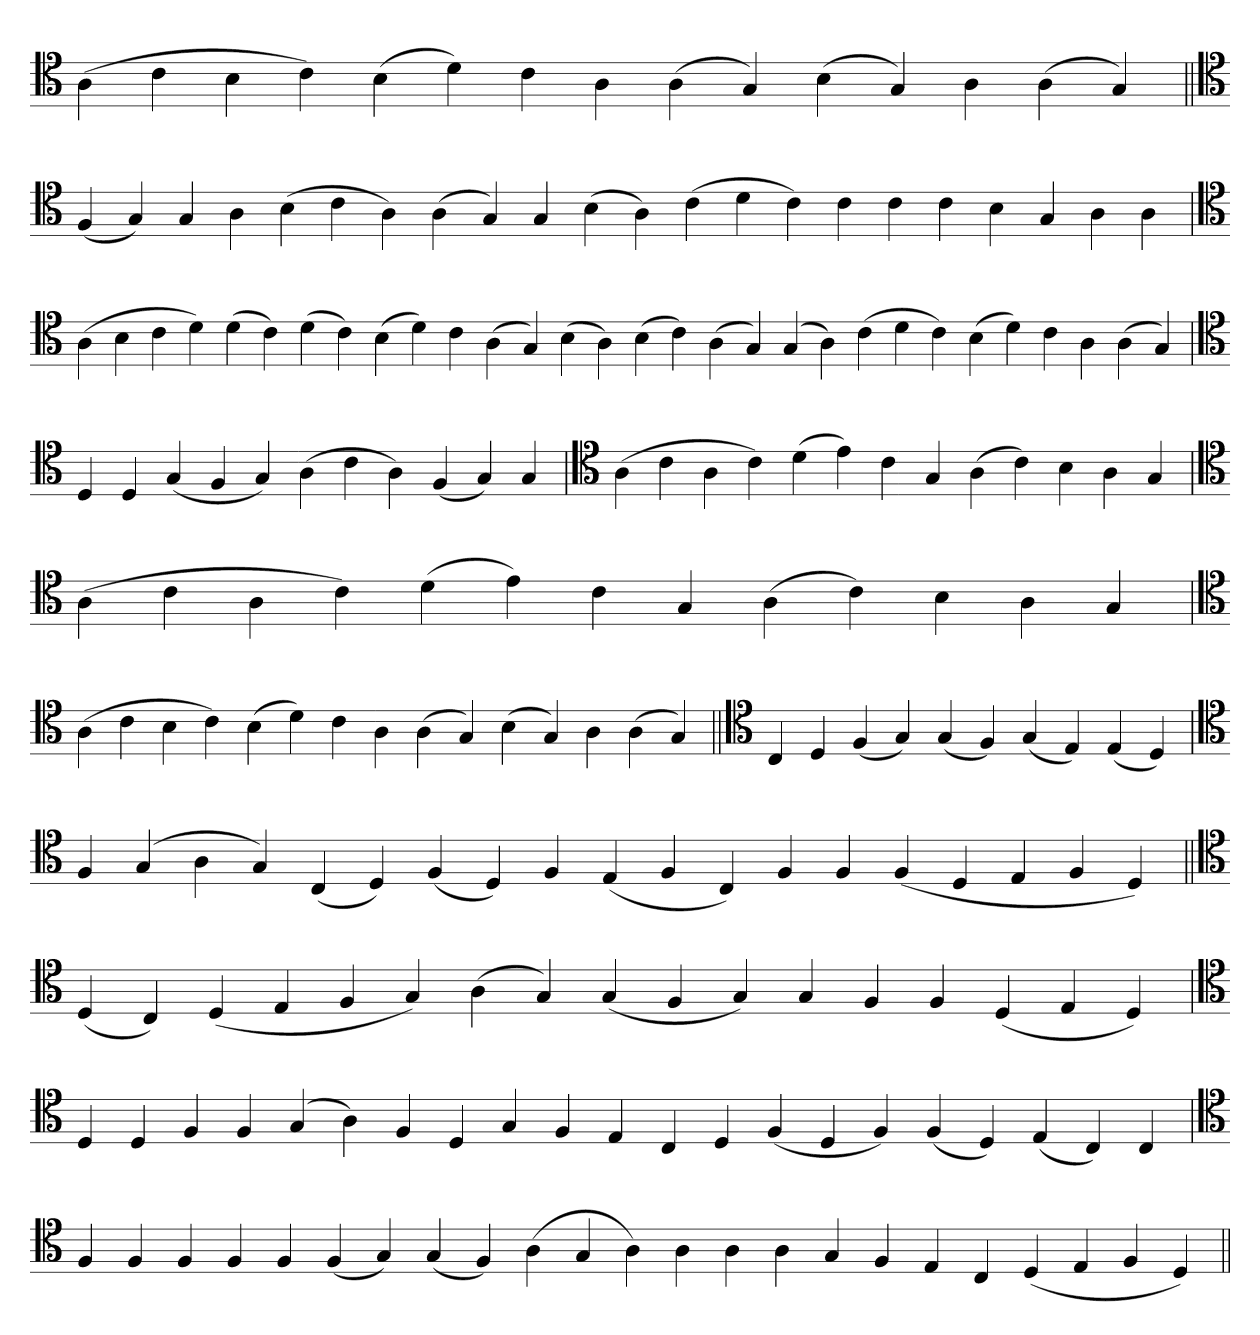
**kern
*part1
*staff1
*clefC4
=
(4A
4c
4B
4c)
(4B
4d)
4c
4A
(4A
4G)
(4B
4G)
4A
(4A
4G)
=||
*clefC4
(4F
4G)
4G
4A
(4B
4c
4A)
(4A
4G)
4G
(4B
4A)
(4c
4d
4c)
4c
4c
4c
4B
4G
4A
4A
='
*clefC4
(4A
4B
4c
4d)
(4d
4c)
(4d
4c)
(4B
4d)
4c
(4A
4G)
(4B
4A)
(4B
4c)
(4A
4G)
(4G
4A)
(4c
4d
4c)
(4B
4d)
4c
4A
(4A
4G)
='
*clefC4
4D
4D
(4G
4F
4G)
(4A
4c
4A)
(4F
4G)
4G
='
*clefC4
(4A
4c
4A
4c)
(4d
4e)
4c
4G
(4A
4c)
4B
4A
4G
=`
*clefC4
(4A
4c
4A
4c)
(4d
4e)
4c
4G
(4A
4c)
4B
4A
4G
='
*clefC4
(4A
4c
4B
4c)
(4B
4d)
4c
4A
(4A
4G)
(4B
4G)
4A
(4A
4G)
=||
*clefC4
4C
4D
(4F
4G)
(4G
4F)
(4G
4E)
(4E
4D)
=`
*clefC4
4F
(4G
4A
4G)
(4C
4D)
(4F
4D)
4F
(4E
4F
4C)
4F
4F
(4F
4D
4E
4F
4D)
=||
*clefC4
(4D
4C)
(4D
4E
4F
4G)
(4A
4G)
(4G
4F
4G)
4G
4F
4F
(4D
4E
4D)
=`
*clefC4
4D
4D
4F
4F
(4G
4A)
4F
4D
4G
4F
4E
4C
4D
(4F
4D
4F)
(4F
4D)
(4E
4C)
4C
='
*clefC4
4F
4F
4F
4F
4F
(4F
4G)
(4G
4F)
(4A
4G
4A)
4A
4A
4A
4G
4F
4E
4C
(4D
4E
4F
4D)
=||
*-
